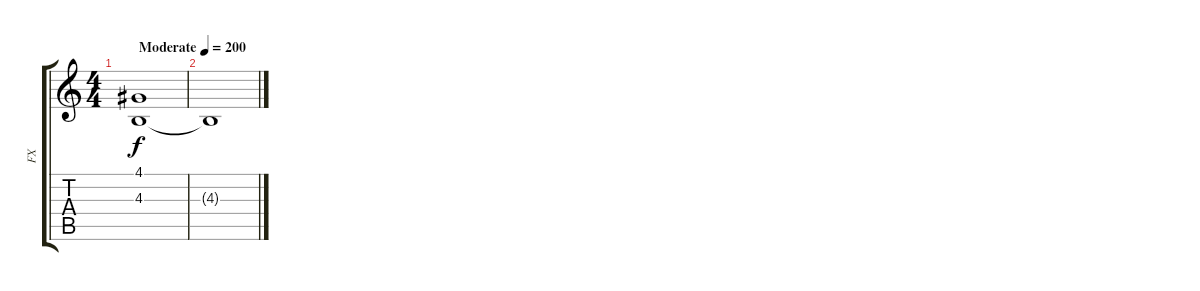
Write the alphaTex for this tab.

\track ("FX" "FX") {instrument reversecymbal}
\staff {score tabs}
\tuning (E4 B3 G3 D3 A2 E2) {hide}
\ts (4 4)
\tempo (200 "Moderate")
\clef g2
\ks c
(4.1 4.3).1{dy f instrument reversecymbal} |
4.3{t}.1
